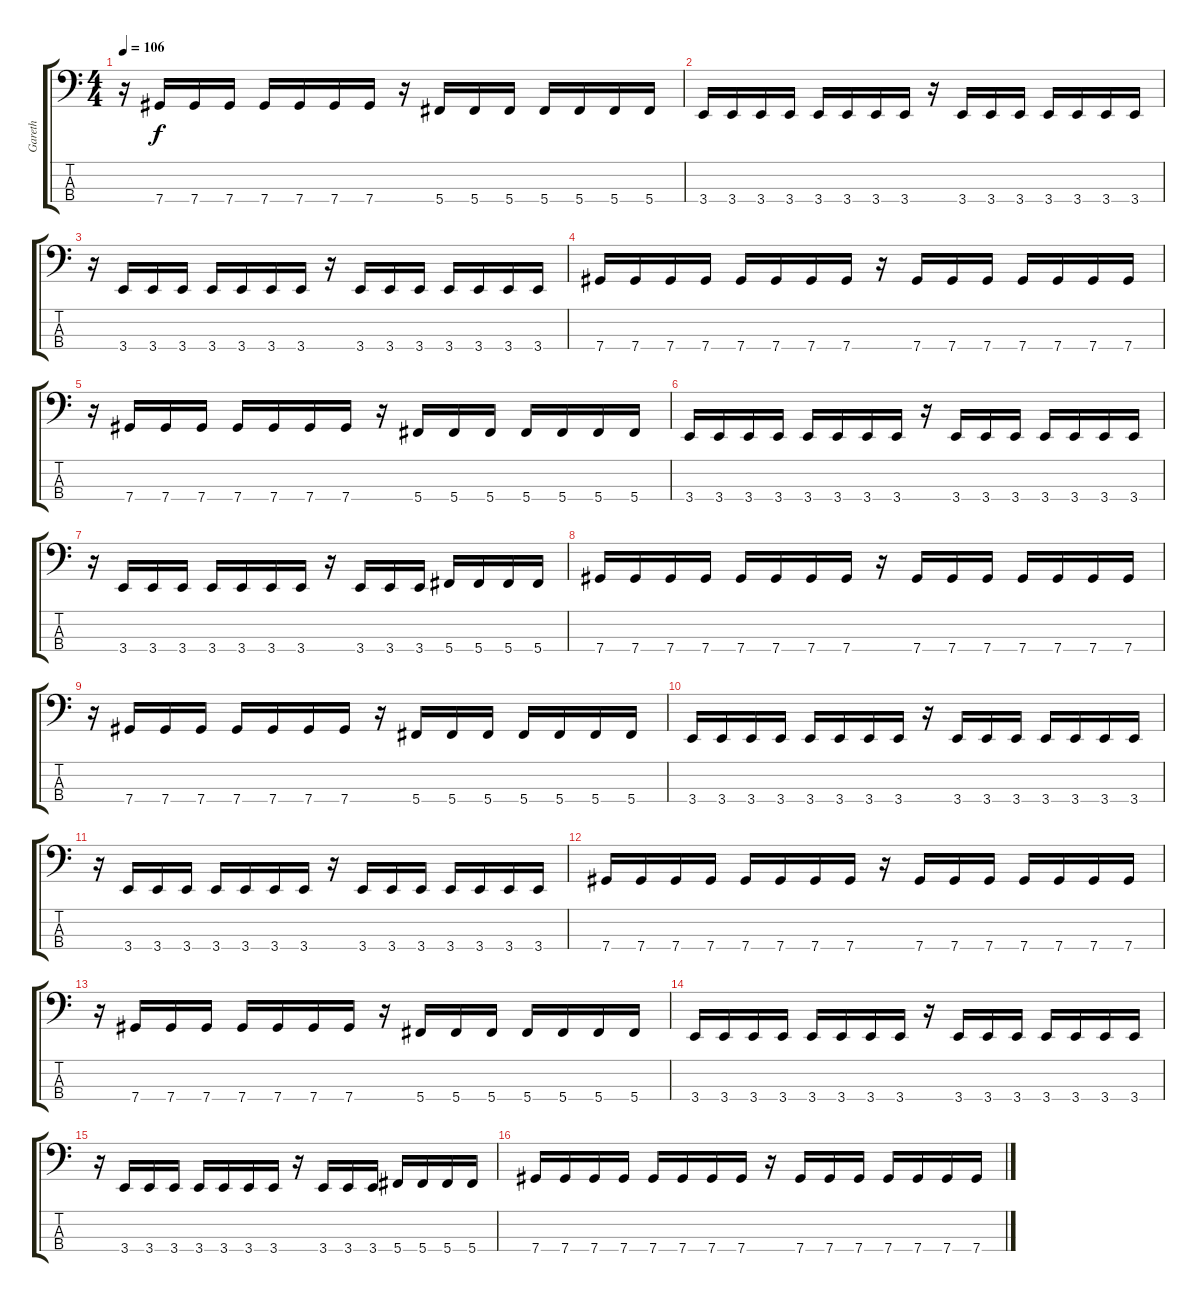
\track ("Gareth" "Gareth") {instrument electricbassfinger}
\staff {score tabs}
\tuning (Gb2 Db2 Ab1 Db1) {hide}
\ts (4 4)
\tempo 106
\clef f4
\ks c
r.16{dy f} 7.4.16 7.4.16 7.4.16 7.4.16 7.4.16 7.4.16 7.4.16 r.16 5.4.16 5.4.16 5.4.16 5.4.16 5.4.16 5.4.16 5.4.16 |
3.4.16 3.4.16 3.4.16 3.4.16 3.4.16 3.4.16 3.4.16 3.4.16 r.16 3.4.16 3.4.16 3.4.16 3.4.16 3.4.16 3.4.16 3.4.16 |
r.16 3.4.16 3.4.16 3.4.16 3.4.16 3.4.16 3.4.16 3.4.16 r.16 3.4.16 3.4.16 3.4.16 3.4.16 3.4.16 3.4.16 3.4.16 |
7.4.16 7.4.16 7.4.16 7.4.16 7.4.16 7.4.16 7.4.16 7.4.16 r.16 7.4.16 7.4.16 7.4.16 7.4.16 7.4.16 7.4.16 7.4.16 |
r.16 7.4.16 7.4.16 7.4.16 7.4.16 7.4.16 7.4.16 7.4.16 r.16 5.4.16 5.4.16 5.4.16 5.4.16 5.4.16 5.4.16 5.4.16 |
3.4.16 3.4.16 3.4.16 3.4.16 3.4.16 3.4.16 3.4.16 3.4.16 r.16 3.4.16 3.4.16 3.4.16 3.4.16 3.4.16 3.4.16 3.4.16 |
r.16 3.4.16 3.4.16 3.4.16 3.4.16 3.4.16 3.4.16 3.4.16 r.16 3.4.16 3.4.16 3.4.16 5.4.16 5.4.16 5.4.16 5.4.16 |
7.4.16 7.4.16 7.4.16 7.4.16 7.4.16 7.4.16 7.4.16 7.4.16 r.16 7.4.16 7.4.16 7.4.16 7.4.16 7.4.16 7.4.16 7.4.16 |
r.16 7.4.16 7.4.16 7.4.16 7.4.16 7.4.16 7.4.16 7.4.16 r.16 5.4.16 5.4.16 5.4.16 5.4.16 5.4.16 5.4.16 5.4.16 |
3.4.16 3.4.16 3.4.16 3.4.16 3.4.16 3.4.16 3.4.16 3.4.16 r.16 3.4.16 3.4.16 3.4.16 3.4.16 3.4.16 3.4.16 3.4.16 |
r.16 3.4.16 3.4.16 3.4.16 3.4.16 3.4.16 3.4.16 3.4.16 r.16 3.4.16 3.4.16 3.4.16 3.4.16 3.4.16 3.4.16 3.4.16 |
7.4.16 7.4.16 7.4.16 7.4.16 7.4.16 7.4.16 7.4.16 7.4.16 r.16 7.4.16 7.4.16 7.4.16 7.4.16 7.4.16 7.4.16 7.4.16 |
r.16 7.4.16 7.4.16 7.4.16 7.4.16 7.4.16 7.4.16 7.4.16 r.16 5.4.16 5.4.16 5.4.16 5.4.16 5.4.16 5.4.16 5.4.16 |
3.4.16 3.4.16 3.4.16 3.4.16 3.4.16 3.4.16 3.4.16 3.4.16 r.16 3.4.16 3.4.16 3.4.16 3.4.16 3.4.16 3.4.16 3.4.16 |
r.16 3.4.16 3.4.16 3.4.16 3.4.16 3.4.16 3.4.16 3.4.16 r.16 3.4.16 3.4.16 3.4.16 5.4.16 5.4.16 5.4.16 5.4.16 |
7.4.16 7.4.16 7.4.16 7.4.16 7.4.16 7.4.16 7.4.16 7.4.16 r.16 7.4.16 7.4.16 7.4.16 7.4.16 7.4.16 7.4.16 7.4.16
